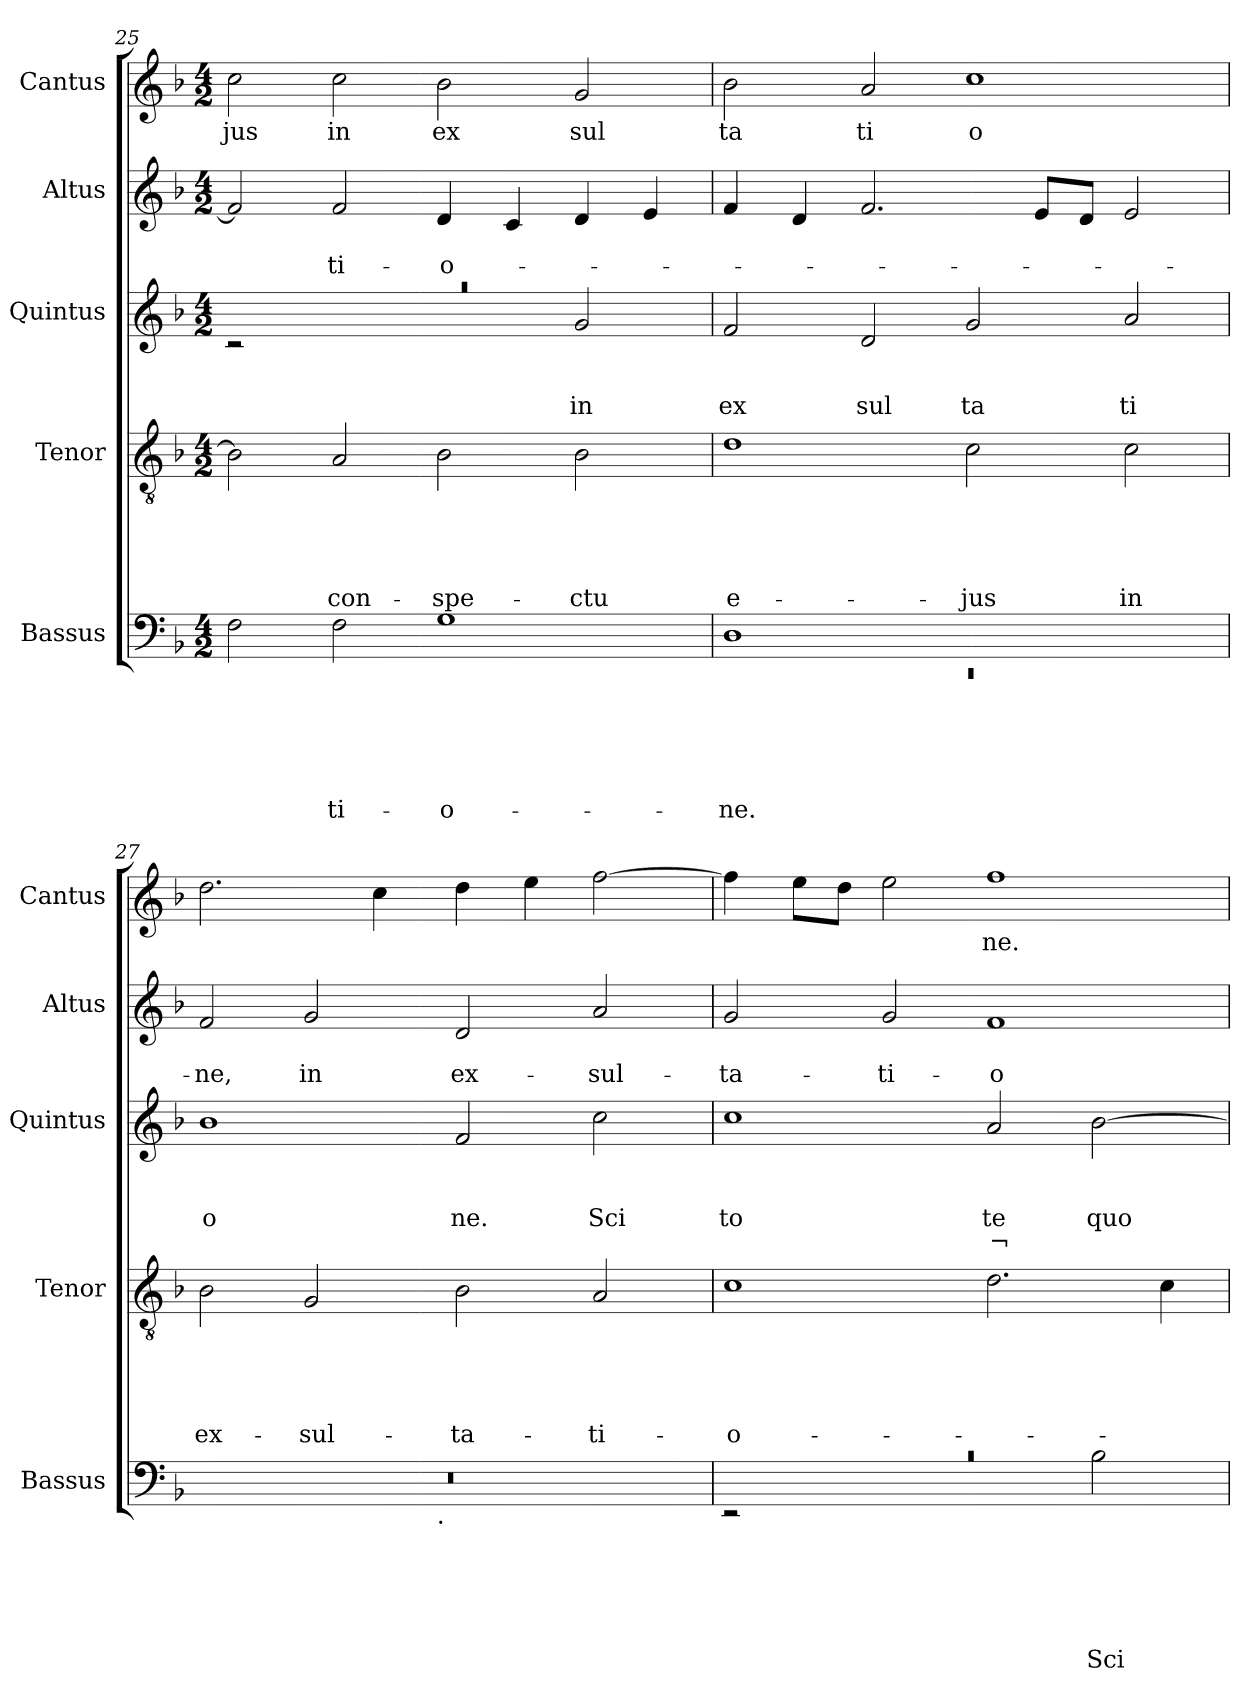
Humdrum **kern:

**kern	**text	**text	**text	**text	**text	**text	**kern	**text	**text	**text	**text	**text	**kern	**text	**text	**text	**text	**kern	**text	**text	**kern	**text
*part5	*part5	*part5	*part5	*part5	*part5	*part5	*part4	*part4	*part4	*part4	*part4	*part4	*part3	*part3	*part3	*part3	*part3	*part2	*part2	*part2	*part1	*part1
*staff5	*staff5	*staff5	*staff5	*staff5	*staff5	*staff5	*staff4	*staff4	*staff4	*staff4	*staff4	*staff4	*staff3	*staff3	*staff3	*staff3	*staff3	*staff2	*staff2	*staff2	*staff1	*staff1
*I"Bassus	*	*	*	*	*	*	*I"Tenor	*	*	*	*	*	*I"Quintus	*	*	*	*	*I"Altus	*	*	*I"Cantus	*
*I'Bassus	*	*	*	*	*	*	*I'Tenor	*	*	*	*	*	*I'Quintus	*	*	*	*	*I'Altus	*	*	*I'Cantus	*
*clefF4	*	*	*	*	*	*	*clefGv2	*	*	*	*	*	*clefG2	*	*	*	*	*clefG2	*	*	*clefG2	*
*k[b-]	*	*	*	*	*	*	*k[b-]	*	*	*	*	*	*k[b-]	*	*	*	*	*k[b-]	*	*	*k[b-]	*
*F:	*	*	*	*	*	*	*F:	*	*	*	*	*	*F:	*	*	*	*	*F:	*	*	*F:	*
*M4/2	*	*	*	*	*	*	*M4/2	*	*	*	*	*	*M4/2	*	*	*	*	*M4/2	*	*	*M4/2	*
=25	=25	=25	=25	=25	=25	=25	=25	=25	=25	=25	=25	=25	=25	=25	=25	=25	=25	=25	=25	=25	=25	=25
!	!	!	!	!	!	!	!	!	!	!	!	!	!LO:N:vis=1	!	!	!	!	!	!	!	!	!LO:LY:b
*	*	*	*	*	*	*	*	*	*	*	*	*	*^	*	*	*	*	*	*	*	*	*
2F\	.	.	.	.	.	.	2B-\]	.	.	.	.	.	0raa	2rc	.	.	.	.	2f/]	.	.	2cc\	jus
!	!	!	!	!	!	!LO:LY:b	!	!	!	!	!	!LO:LY:b	!	!	!	!	!	!	!	!	!LO:LY:b	!	!LO:LY:b
2F\	.	.	.	.	.	-ti-	2A/	.	.	.	.	con-	.	1ryy	.	.	.	.	2f/	.	-ti-	2cc\	in
!	!	!	!	!	!	!LO:LY:b	!	!	!	!	!	!LO:LY:b	!	!	!	!	!	!	!	!	!LO:LY:b	!	!LO:LY:b
1G	.	.	.	.	.	-o-	2B-\	.	.	.	.	-spe-	.	.	.	.	.	.	4d/	.	-o-	2b-\	ex
.	.	.	.	.	.	.	.	.	.	.	.	.	.	.	.	.	.	.	4c/	.	.	.	.
!	!	!	!	!	!	!	!	!	!	!	!	!LO:LY:b	!	!	!	!	!LO:LY:b	!	!	!	!	!	!LO:LY:b
.	.	.	.	.	.	.	2B-\	.	.	.	.	-ctu	.	2g/	.	.	in	.	4d/	.	.	2g/	sul
.	.	.	.	.	.	.	.	.	.	.	.	.	.	.	.	.	.	.	4e/	.	.	.	.
*	*	*	*	*	*	*	*	*	*	*	*	*	*v	*v	*	*	*	*	*	*	*	*	*
=26	=26	=26	=26	=26	=26	=26	=26	=26	=26	=26	=26	=26	=26	=26	=26	=26	=26	=26	=26	=26	=26	=26
*^	*	*	*	*	*	*	*	*	*	*	*	*	*	*	*	*	*	*	*	*	*	*
!	!LO:N:vis=1	!	!	!	!	!	!LO:LY:b	!	!	!	!	!	!LO:LY:b	!	!	!	!LO:LY:b	!	!	!	!	!	!LO:LY:b
1D	0rEE	.	.	.	.	.	-ne.	1d	.	.	.	.	e-	2f/	.	.	ex	.	4f/	.	.	2b-\	ta
.	.	.	.	.	.	.	.	.	.	.	.	.	.	.	.	.	.	.	4d/	.	.	.	.
!	!	!	!	!	!	!	!	!	!	!	!	!	!	!	!	!	!LO:LY:b	!	!	!	!	!	!LO:LY:b
.	.	.	.	.	.	.	.	.	.	.	.	.	.	2d/	.	.	sul	.	2.f/	.	.	2a/	ti
!	!	!	!	!	!	!	!	!	!	!	!	!	!LO:LY:b	!	!	!	!LO:LY:b	!	!	!	!	!	!LO:LY:b:rj
1ryy	.	.	.	.	.	.	.	2c\	.	.	.	.	-jus	2g/	.	.	ta	.	.	.	.	1cc	o
.	.	.	.	.	.	.	.	.	.	.	.	.	.	.	.	.	.	.	8e/L	.	.	.	.
.	.	.	.	.	.	.	.	.	.	.	.	.	.	.	.	.	.	.	8d/J	.	.	.	.
!	!	!	!	!	!	!	!	!	!	!	!	!	!LO:LY:b	!	!	!	!LO:LY:b	!	!	!	!	!	!
.	.	.	.	.	.	.	.	2c\	.	.	.	.	in	2a/	.	.	ti	.	2e/	.	.	.	.
=27	=27	=27	=27	=27	=27	=27	=27	=27	=27	=27	=27	=27	=27	=27	=27	=27	=27	=27	=27	=27	=27	=27	=27
!	!	!	!	!	!	!	!	!	!	!	!	!	!LO:LY:b	!	!	!	!LO:LY:b	!	!	!	!LO:LY:b	!	!
0r	2ryy	.	.	.	.	.	.	2B-\	.	.	.	.	ex-	1b-	.	.	o	.	2f/	.	-ne,	2.dd\	.
!	!	!	!	!	!	!	!	!	!	!	!	!	!LO:LY:b	!	!	!	!	!	!	!	!LO:LY:b	!	!
.	4...ryy	.	.	.	.	.	.	2G/	.	.	.	.	-sul-	.	.	.	.	.	2g/	.	in	.	.
.	.	.	.	.	.	.	.	.	.	.	.	.	.	.	.	.	.	.	.	.	.	4cc\	.
!	!LO:TX:b:t=.	!	!	!	!	!	!	!	!	!	!	!	!	!	!	!	!	!	!	!	!	!	!
.	1ryy	.	.	.	.	.	.	.	.	.	.	.	.	.	.	.	.	.	.	.	.	.	.
!	!	!	!	!	!	!	!	!	!	!	!	!	!LO:LY:b	!	!	!	!LO:LY:b	!	!	!	!LO:LY:b	!	!
.	.	.	.	.	.	.	.	2B-\	.	.	.	.	-ta-	2f/	.	.	ne.	.	2d/	.	ex-	4dd\	.
.	.	.	.	.	.	.	.	.	.	.	.	.	.	.	.	.	.	.	.	.	.	4ee\	.
!	!	!	!	!	!	!	!	!	!	!	!	!	!LO:LY:b	!	!	!	!LO:LY:b	!	!	!	!LO:LY:b	!	!
.	.	.	.	.	.	.	.	2A/	.	.	.	.	-ti-	2cc\	.	.	Sci	.	2a/	.	-sul-	[>2ff\	.
.	32ryy	.	.	.	.	.	.	.	.	.	.	.	.	.	.	.	.	.	.	.	.	.	.
=28	=28	=28	=28	=28	=28	=28	=28	=28	=28	=28	=28	=28	=28	=28	=28	=28	=28	=28	=28	=28	=28	=28	=28
!LO:N:vis=1	!	!	!	!	!	!	!	!	!	!	!	!	!LO:LY:b:rj	!	!	!	!LO:LY:b	!	!	!	!LO:LY:b	!	!
0rc	2rEE	.	.	.	.	.	.	1c	.	.	.	.	-o-	1cc	.	.	to	.	2g/	.	-ta-	4ff\]	.
.	.	.	.	.	.	.	.	.	.	.	.	.	.	.	.	.	.	.	.	.	.	8ee\L	.
.	.	.	.	.	.	.	.	.	.	.	.	.	.	.	.	.	.	.	.	.	.	8dd\J	.
!	!	!	!	!	!	!	!	!	!	!	!	!	!	!	!	!	!	!	!	!	!LO:LY:b	!	!
.	1ryy	.	.	.	.	.	.	.	.	.	.	.	.	.	.	.	.	.	2g/	.	-ti-	2ee\	.
!	!	!	!	!	!	!	!	!	!	!	!	!	!	!	!	!	!LO:LY:b	!LO:LY:b	!	!	!LO:LY:b	!	!LO:LY:b
.	.	.	.	.	.	.	.	2.d\	.	.	.	.	.	2a/	.	.	te	¬	1f	.	-o-	1ff	ne.
!	!	!	!	!	!	!	!LO:LY:b	!	!	!	!	!	!	!	!	!	!LO:LY:b	!	!	!	!	!	!
.	2B-\	.	.	.	.	.	Sci-	.	.	.	.	.	.	[>2b-\	.	.	quo	.	.	.	.	.	.
.	.	.	.	.	.	.	.	4c\	.	.	.	.	.	.	.	.	.	.	.	.	.	.	.
*v	*v	*	*	*	*	*	*	*	*	*	*	*	*	*	*	*	*	*	*	*	*	*	*
=	=	=	=	=	=	=	=	=	=	=	=	=	=	=	=	=	=	=	=	=	=	=
*-	*-	*-	*-	*-	*-	*-	*-	*-	*-	*-	*-	*-	*-	*-	*-	*-	*-	*-	*-	*-	*-	*-
